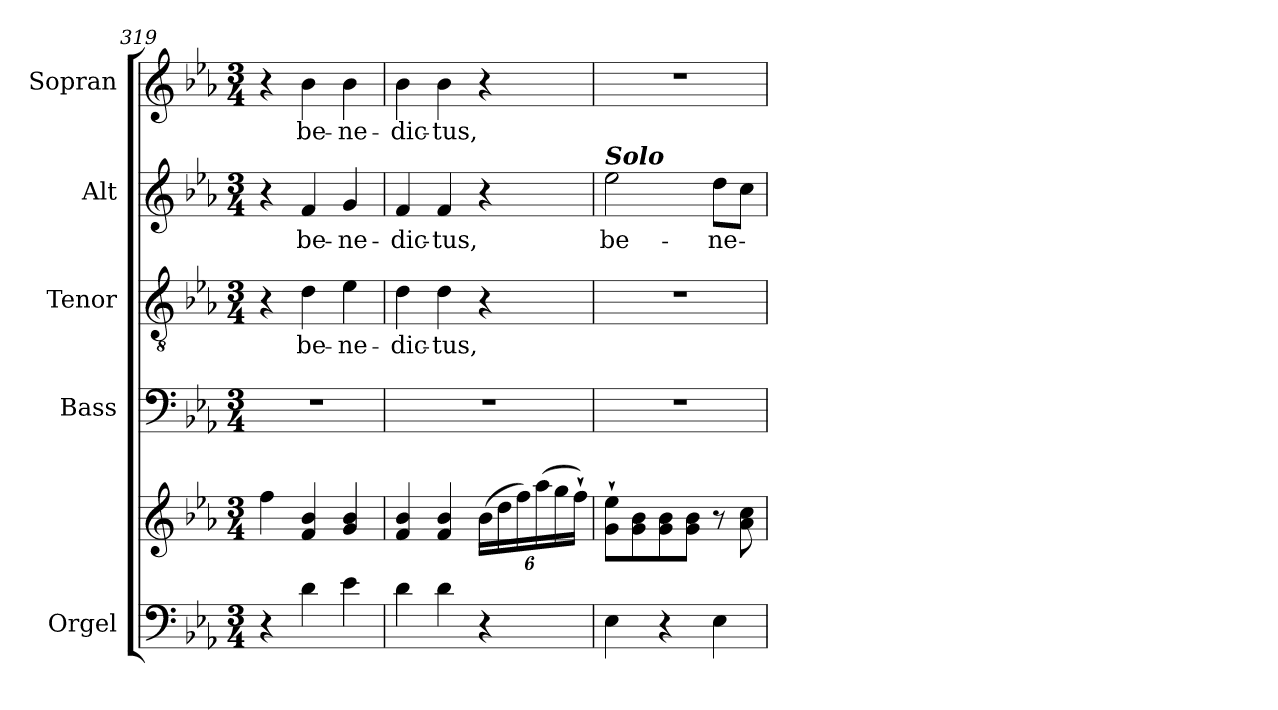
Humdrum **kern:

**kern	**kern	**kern	**kern	**text	**kern	**text	**kern	**text
*part5	*part5	*part4	*part3	*part3	*part2	*part2	*part1	*part1
*staff6	*staff5	*staff4	*staff3	*staff3	*staff2	*staff2	*staff1	*staff1
*I"Orgel	*	*I"Bass	*I"Tenor	*	*I"Alt	*	*I"Sopran	*
*I'Org.	*	*I'B.	*I'T.	*	*I'A.	*	*I'S.	*
*clefF4	*clefG2	*clefF4	*clefGv2	*	*clefG2	*	*clefG2	*
*k[b-e-a-]	*k[b-e-a-]	*k[b-e-a-]	*k[b-e-a-]	*	*k[b-e-a-]	*	*k[b-e-a-]	*
*E-:	*E-:	*E-:	*E-:	*	*E-:	*	*E-:	*
*M3/4	*M3/4	*M3/4	*M3/4	*	*M3/4	*	*M3/4	*
=319	=319	=319	=319	=319	=319	=319	=319	=319
4r	4ff\	2.r	4r	.	4r	.	4r	.
!	!	!	!	!LO:LY:b	!	!LO:LY:b	!	!LO:LY:b
4d\	4f/ 4b-/	.	4d\	be-	4f/	be-	4b-\	be-
!	!	!	!	!LO:LY:b	!	!LO:LY:b	!	!LO:LY:b
4e-\	4g/ 4b-/	.	4e-\	-ne-	4g/	-ne-	4b-\	-ne-
=320	=320	=320	=320	=320	=320	=320	=320	=320
!	!	!	!	!LO:LY:b	!	!LO:LY:b	!	!LO:LY:b
4d\	4f/ 4b-/	2.r	4d\	-dic-	4f/	-dic-	4b-\	-dic-
!	!	!	!	!LO:LY:b	!	!LO:LY:b	!	!LO:LY:b
4d\	4f/ 4b-/	.	4d\	-tus,	4f/	-tus,	4b-\	-tus,
4r	(>24b-\LL	.	4r	.	4r	.	4r	.
.	24dd\	.	.	.	.	.	.	.
.	24ff\)	.	.	.	.	.	.	.
.	(>24aa-\	.	.	.	.	.	.	.
.	24gg\	.	.	.	.	.	.	.
.	24ff`>\JJ)	.	.	.	.	.	.	.
!!LO:PB:g=z
=321	=321	=321	=321	=321	=321	=321	=321	=321
!	!	!	!	!	!LO:TX:a:Bi:t=Solo	!	!	!
!	!	!	!	!	!	!LO:LY:b	!	!
4E-\	8g\`> 8ee-\`>L	2.r	2.r	.	2ee-\	be-	2.r	.
.	8g\ 8b-\	.	.	.	.	.	.	.
4r	8g\ 8b-\	.	.	.	.	.	.	.
.	8g\ 8b-\J	.	.	.	.	.	.	.
!	!	!	!	!	!	!LO:LY:b	!	!
4E-\	8r	.	.	.	8dd\L	-ne-	.	.
.	8a-\ 8cc\	.	.	.	8cc\J	.	.	.
=	=	=	=	=	=	=	=	=
*-	*-	*-	*-	*-	*-	*-	*-	*-
